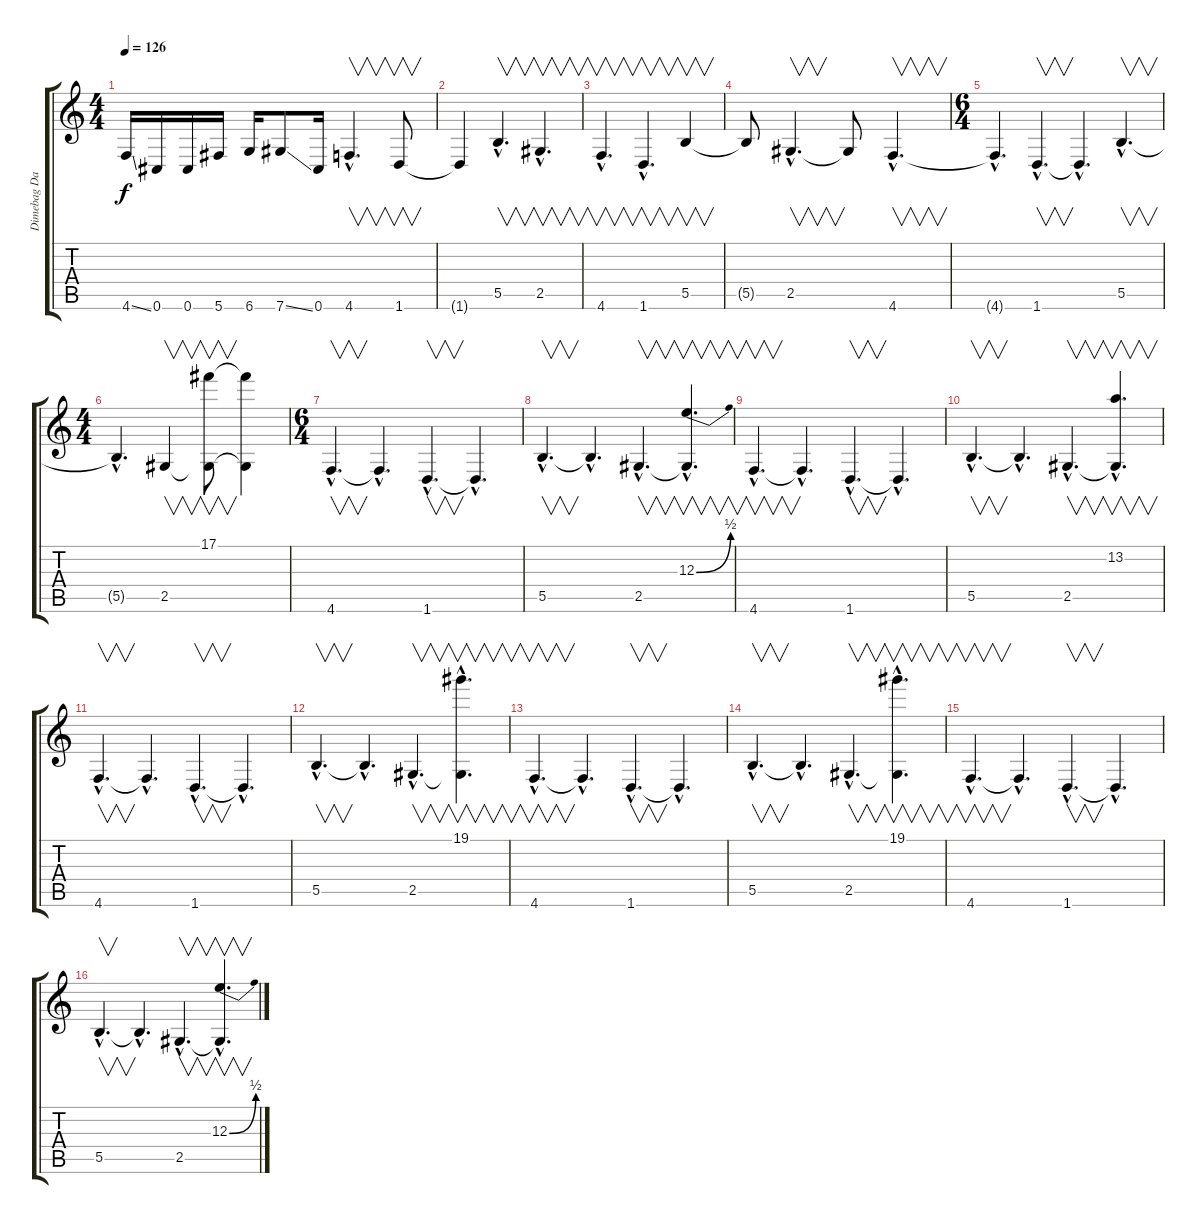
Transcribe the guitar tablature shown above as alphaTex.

\track ("Dimebag Darrel" "Dimebag Da") {instrument distortionguitar}
\staff {score tabs}
\tuning (Db4 Ab3 E3 B2 Gb2 Db2) {hide}
\ts (4 4)
\tempo 126
\clef g2
\ks c
4.6{ss}.16{dy f} 0.6.16 0.6.16 5.6.16 6.6.16 7.6{ss}.8 0.6.16 4.6{hac}.4{v d} 1.6.8{v} |
1.6{t}.4 5.5{hac}.4{v d} 2.5{hac}.4{v d} |
4.6{hac}.4{v d} 1.6{hac}.4{v d} 5.5.4{v} |
5.5{t}.8 2.5{hac}.4{v d} 2.5{t}.8 4.6{hac}.4{v d} |
\ts (6 4)
4.6{hac t}.4{d} 1.6{hac}.4{v d} 1.6{hac t}.4{d} 5.5{hac}.4{v d} |
\ts (4 4)
5.5{hac t}.4{d} 2.5.4{v} (17.1 2.5{t}).8{v} (17.1{t} 2.5{t}).4 |
\ts (6 4)
4.6{hac}.4{v d} 4.6{hac t}.4{d} 1.6{hac}.4{v d} 1.6{hac t}.4{d} |
5.5{hac}.4{v d} 5.5{hac t}.4{d} 2.5{hac}.4{v d} (12.3{be (bend 0 0 60 2) hac} 2.5{hac t}).4{v d} |
4.6{hac}.4{v d} 4.6{hac t}.4{d} 1.6{hac}.4{v d} 1.6{hac t}.4{d} |
5.5{hac}.4{v d} 5.5{hac t}.4{d} 2.5{hac}.4{v d} (13.2{hac} 2.5{hac t}).4{v d} |
4.6{hac}.4{v d} 4.6{hac t}.4{d} 1.6{hac}.4{v d} 1.6{hac t}.4{d} |
5.5{hac}.4{v d} 5.5{hac t}.4{d} 2.5{hac}.4{v d} (19.1{hac} 2.5{hac t}).4{v d} |
4.6{hac}.4{v d} 4.6{hac t}.4{d} 1.6{hac}.4{v d} 1.6{hac t}.4{d} |
5.5{hac}.4{v d} 5.5{hac t}.4{d} 2.5{hac}.4{v d} (19.1{hac} 2.5{hac t}).4{v d} |
4.6{hac}.4{v d} 4.6{hac t}.4{d} 1.6{hac}.4{v d} 1.6{hac t}.4{d} |
5.5{hac}.4{v d} 5.5{hac t}.4{d} 2.5{hac}.4{v d} (12.3{be (bend 0 0 60 2) hac} 2.5{hac t}).4{v d}
